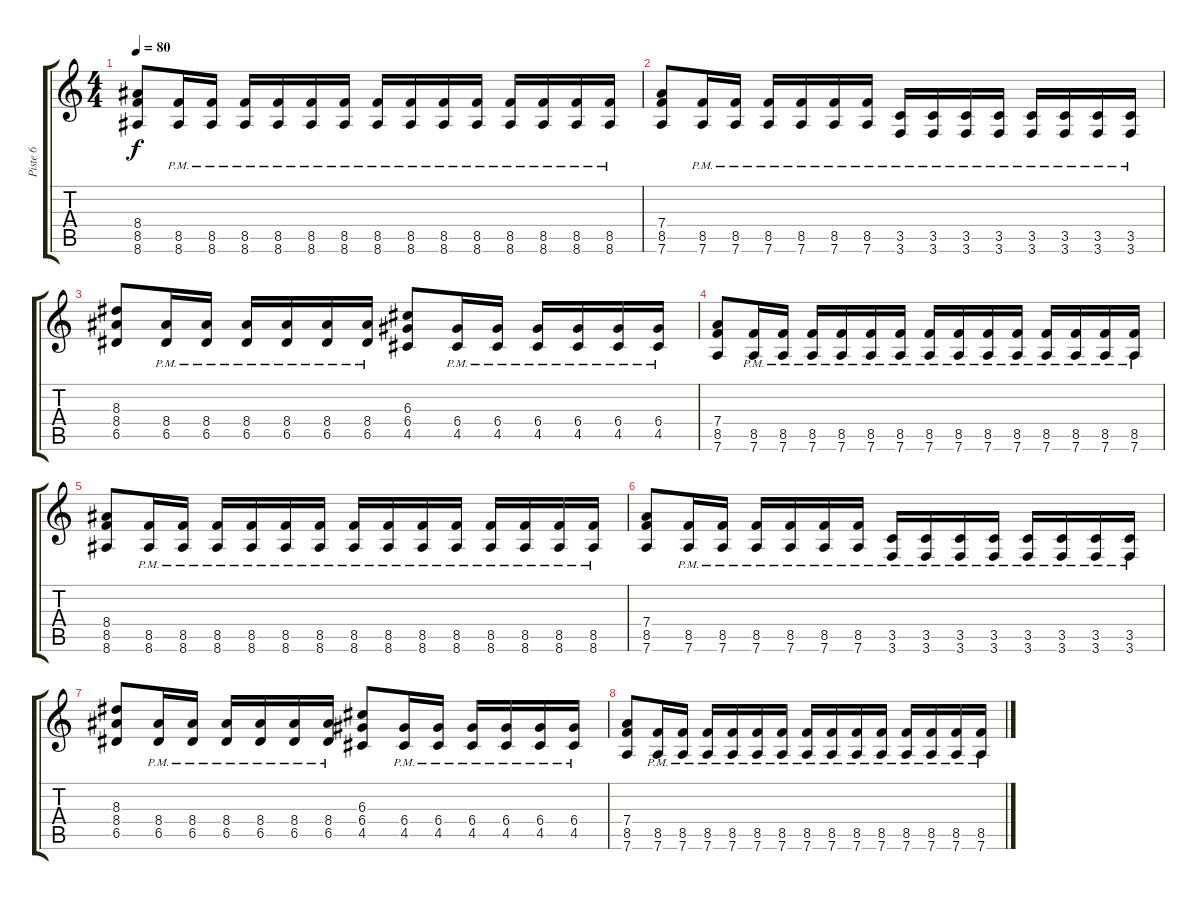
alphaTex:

\track ("Piste 6" "Piste 6") {instrument overdrivenguitar}
\staff {score tabs}
\tuning (E4 B3 G3 D3 A2 D2) {hide}
\ts (4 4)
\tempo 80
\clef g2
\ks c
(8.4 8.5 8.6).8{dy f} (8.5 8.6{pm}).16 (8.5 8.6{pm}).16 (8.5 8.6{pm}).16 (8.5 8.6{pm}).16 (8.5 8.6{pm}).16 (8.5 8.6{pm}).16 (8.5 8.6{pm}).16 (8.5 8.6{pm}).16 (8.5 8.6{pm}).16 (8.5 8.6{pm}).16 (8.5 8.6{pm}).16 (8.5 8.6{pm}).16 (8.5 8.6{pm}).16 (8.5 8.6{pm}).16 |
(7.4 8.5 7.6).8 (8.5 7.6{pm}).16 (8.5 7.6{pm}).16 (8.5 7.6{pm}).16 (8.5 7.6{pm}).16 (8.5 7.6{pm}).16 (8.5 7.6{pm}).16 (3.5 3.6{pm}).16 (3.5 3.6{pm}).16 (3.5 3.6{pm}).16 (3.5 3.6{pm}).16 (3.5 3.6{pm}).16 (3.5 3.6{pm}).16 (3.5 3.6{pm}).16 (3.5 3.6{pm}).16 |
(8.3 8.4 6.5).8 (8.4 6.5{pm}).16 (8.4 6.5{pm}).16 (8.4 6.5{pm}).16 (8.4 6.5{pm}).16 (8.4 6.5{pm}).16 (8.4 6.5{pm}).16 (6.3 6.4 4.5).8 (6.4 4.5{pm}).16 (6.4 4.5{pm}).16 (6.4 4.5{pm}).16 (6.4 4.5{pm}).16 (6.4 4.5{pm}).16 (6.4 4.5{pm}).16 |
(7.4 8.5 7.6).8 (8.5 7.6{pm}).16 (8.5 7.6{pm}).16 (8.5 7.6{pm}).16 (8.5 7.6{pm}).16 (8.5 7.6{pm}).16 (8.5 7.6{pm}).16 (8.5 7.6{pm}).16 (8.5 7.6{pm}).16 (8.5 7.6{pm}).16 (8.5 7.6{pm}).16 (8.5 7.6{pm}).16 (8.5 7.6{pm}).16 (8.5 7.6{pm}).16 (8.5 7.6{pm}).16 |
(8.4 8.5 8.6).8 (8.5 8.6{pm}).16 (8.5 8.6{pm}).16 (8.5 8.6{pm}).16 (8.5 8.6{pm}).16 (8.5 8.6{pm}).16 (8.5 8.6{pm}).16 (8.5 8.6{pm}).16 (8.5 8.6{pm}).16 (8.5 8.6{pm}).16 (8.5 8.6{pm}).16 (8.5 8.6{pm}).16 (8.5 8.6{pm}).16 (8.5 8.6{pm}).16 (8.5 8.6{pm}).16 |
(7.4 8.5 7.6).8 (8.5 7.6{pm}).16 (8.5 7.6{pm}).16 (8.5 7.6{pm}).16 (8.5 7.6{pm}).16 (8.5 7.6{pm}).16 (8.5 7.6{pm}).16 (3.5 3.6{pm}).16 (3.5 3.6{pm}).16 (3.5 3.6{pm}).16 (3.5 3.6{pm}).16 (3.5 3.6{pm}).16 (3.5 3.6{pm}).16 (3.5 3.6{pm}).16 (3.5 3.6{pm}).16 |
(8.3 8.4 6.5).8 (8.4 6.5{pm}).16 (8.4 6.5{pm}).16 (8.4 6.5{pm}).16 (8.4 6.5{pm}).16 (8.4 6.5{pm}).16 (8.4 6.5{pm}).16 (6.3 6.4 4.5).8 (6.4 4.5{pm}).16 (6.4 4.5{pm}).16 (6.4 4.5{pm}).16 (6.4 4.5{pm}).16 (6.4 4.5{pm}).16 (6.4 4.5{pm}).16 |
(7.4 8.5 7.6).8 (8.5 7.6{pm}).16 (8.5 7.6{pm}).16 (8.5 7.6{pm}).16 (8.5 7.6{pm}).16 (8.5 7.6{pm}).16 (8.5 7.6{pm}).16 (8.5 7.6{pm}).16 (8.5 7.6{pm}).16 (8.5 7.6{pm}).16 (8.5 7.6{pm}).16 (8.5 7.6{pm}).16 (8.5 7.6{pm}).16 (8.5 7.6{pm}).16 (8.5 7.6{pm}).16
